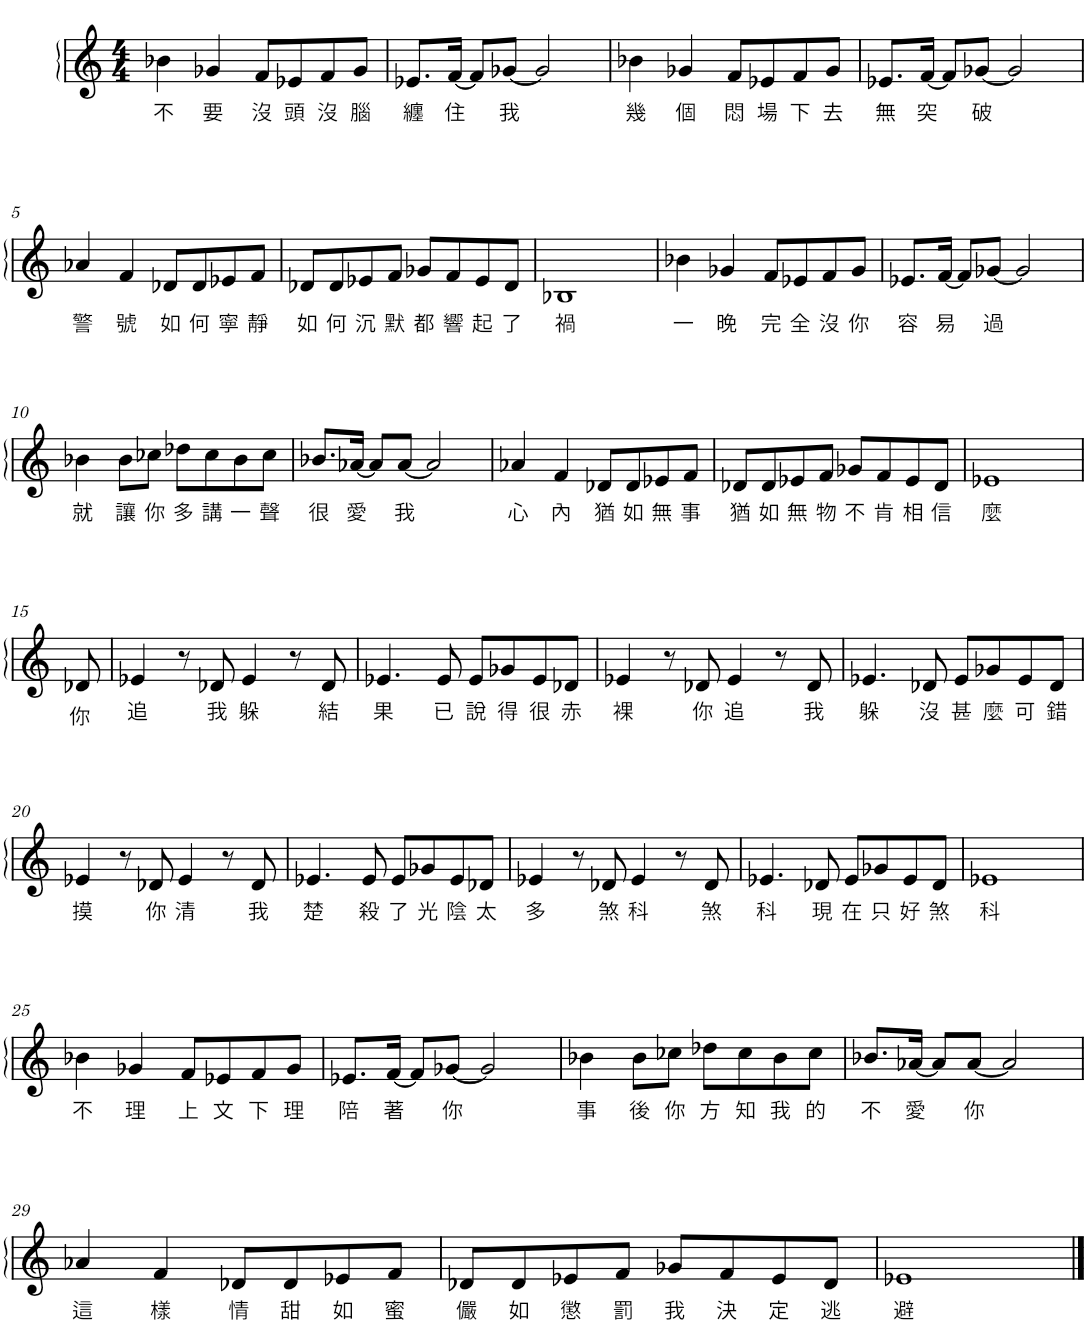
**kern	**text	**text
*part1	*part1	*part1
*staff1	*staff1	*staff1
*I"Piano	*	*
*I'Pno	*	*
*clefG2	*	*
*k[]	*	*
*M4/4	*	*
=1	=1	=1
!	!LO:LY:b	!
4b-X\	不	.
!	!LO:LY:b	!
4g-X/	要	.
!	!LO:LY:b	!
8f/L	沒	.
!	!LO:LY:b	!
8e-X/	頭	.
!	!LO:LY:b	!
8f/	沒	.
!	!LO:LY:b	!
8g-/J	腦	.
=2	=2	=2
!	!LO:LY:b	!
8.e-X/L	纏	.
!	!LO:LY:b	!
[<16f/Jk	住	.
8f/L]	.	.
!	!LO:LY:b	!
[<8g-X/J	我	.
2g-/]	.	.
=3	=3	=3
!	!LO:LY:b	!
4b-X\	幾	.
!	!LO:LY:b	!
4g-X/	個	.
!	!LO:LY:b	!
8f/L	悶	.
!	!LO:LY:b	!
8e-X/	場	.
!	!LO:LY:b	!
8f/	下	.
!	!LO:LY:b	!
8g-/J	去	.
=4	=4	=4
!	!LO:LY:b	!
8.e-X/L	無	.
!	!LO:LY:b	!
[<16f/Jk	突	.
8f/L]	.	.
!	!LO:LY:b	!
[<8g-X/J	破	.
2g-/]	.	.
!!LO:LB:g=z
=5	=5	=5
!	!LO:LY:b	!
4a-X/	警	.
!	!LO:LY:b	!
4f/	號	.
!	!LO:LY:b	!
8d-X/L	如	.
!	!LO:LY:b	!
8d-/	何	.
!	!LO:LY:b	!
8e-X/	寧	.
!	!LO:LY:b	!
8f/J	靜	.
=6	=6	=6
!	!LO:LY:b	!
8d-X/L	如	.
!	!LO:LY:b	!
8d-/	何	.
!	!LO:LY:b	!
8e-X/	沉	.
!	!LO:LY:b	!
8f/J	默	.
!	!LO:LY:b	!
8g-X/L	都	.
!	!LO:LY:b	!
8f/	響	.
!	!LO:LY:b	!
8e-/	起	.
!	!LO:LY:b	!
8d-/J	了	.
=7	=7	=7
!	!LO:LY:b	!
1B-X	禍	.
=8	=8	=8
!	!LO:LY:b	!
4b-X\	一	.
!	!LO:LY:b	!
4g-X/	晚	.
!	!LO:LY:b	!
8f/L	完	.
!	!LO:LY:b	!
8e-X/	全	.
!	!LO:LY:b	!
8f/	沒	.
!	!LO:LY:b	!
8g-/J	你	.
=9	=9	=9
!	!LO:LY:b	!
8.e-X/L	容	.
!	!LO:LY:b	!
[<16f/Jk	易	.
8f/L]	.	.
!	!LO:LY:b	!
[<8g-X/J	過	.
2g-/]	.	.
!!LO:LB:g=z
=10	=10	=10
!	!LO:LY:b	!
4b-X\	就	.
!	!LO:LY:b	!
8b-\L	讓	.
!	!LO:LY:b	!
8cc-X\J	你	.
!	!LO:LY:b	!
8dd-X\L	多	.
!	!LO:LY:b	!
8cc-\	講	.
!	!LO:LY:b	!
8b-\	一	.
!	!LO:LY:b	!
8cc-\J	聲	.
=11	=11	=11
!	!LO:LY:b	!
8.b-X/L	很	.
!	!LO:LY:b	!
[<16a-X/Jk	愛	.
8a-/L]	.	.
!	!LO:LY:b	!
[<8a-/J	我	.
2a-/]	.	.
=12	=12	=12
!	!LO:LY:b	!
4a-X/	心	.
!	!LO:LY:b	!
4f/	內	.
!	!LO:LY:b	!
8d-X/L	猶	.
!	!LO:LY:b	!
8d-/	如	.
!	!LO:LY:b	!
8e-X/	無	.
!	!LO:LY:b	!
8f/J	事	.
=13	=13	=13
!	!LO:LY:b	!
8d-X/L	猶	.
!	!LO:LY:b	!
8d-/	如	.
!	!LO:LY:b	!
8e-X/	無	.
!	!LO:LY:b	!
8f/J	物	.
!	!LO:LY:b	!
8g-X/L	不	.
!	!LO:LY:b	!
8f/	肯	.
!	!LO:LY:b	!
8e-/	相	.
!	!LO:LY:b	!
8d-/J	信	.
=14	=14	=14
!	!LO:LY:b	!
1e-X	麼	.
!!LO:LB:g=z
=15	=15	=15
!	!	!LO:LY:b
8d-X/	.	你
=16	=16	=16
!	!LO:LY:b	!
4e-X/	追	.
8r	.	.
!	!LO:LY:b	!
8d-X/	我	.
!	!LO:LY:b	!
4e-/	躲	.
8r	.	.
!	!LO:LY:b	!
8d-/	結	.
=17	=17	=17
!	!LO:LY:b	!
4.e-X/	果	.
!	!LO:LY:b	!
8e-/	已	.
!	!LO:LY:b	!
8e-/L	說	.
!	!LO:LY:b	!
8g-X/	得	.
!	!LO:LY:b	!
8e-/	很	.
!	!LO:LY:b	!
8d-X/J	赤	.
=18	=18	=18
!	!LO:LY:b	!
4e-X/	裸	.
8r	.	.
!	!LO:LY:b	!
8d-X/	你	.
!	!LO:LY:b	!
4e-/	追	.
8r	.	.
!	!LO:LY:b	!
8d-/	我	.
=19	=19	=19
!	!LO:LY:b	!
4.e-X/	躲	.
!	!LO:LY:b	!
8d-X/	沒	.
!	!LO:LY:b	!
8e-/L	甚	.
!	!LO:LY:b	!
8g-X/	麼	.
!	!LO:LY:b	!
8e-/	可	.
!	!LO:LY:b	!
8d-/J	錯	.
!!LO:LB:g=z
=20	=20	=20
!	!LO:LY:b	!
4e-X/	摸	.
8r	.	.
!	!LO:LY:b	!
8d-X/	你	.
!	!LO:LY:b	!
4e-/	清	.
8r	.	.
!	!LO:LY:b	!
8d-/	我	.
=21	=21	=21
!	!LO:LY:b	!
4.e-X/	楚	.
!	!LO:LY:b	!
8e-/	殺	.
!	!LO:LY:b	!
8e-/L	了	.
!	!LO:LY:b	!
8g-X/	光	.
!	!LO:LY:b	!
8e-/	陰	.
!	!LO:LY:b	!
8d-X/J	太	.
=22	=22	=22
!	!LO:LY:b	!
4e-X/	多	.
8r	.	.
!	!LO:LY:b	!
8d-X/	煞	.
!	!LO:LY:b	!
4e-/	科	.
8r	.	.
!	!LO:LY:b	!
8d-/	煞	.
=23	=23	=23
!	!LO:LY:b	!
4.e-X/	科	.
!	!LO:LY:b	!
8d-X/	現	.
!	!LO:LY:b	!
8e-/L	在	.
!	!LO:LY:b	!
8g-X/	只	.
!	!LO:LY:b	!
8e-/	好	.
!	!LO:LY:b	!
8d-/J	煞	.
=24	=24	=24
!	!LO:LY:b	!
1e-X	科	.
!!LO:LB:g=z
=25	=25	=25
!	!LO:LY:b	!
4b-X\	不	.
!	!LO:LY:b	!
4g-X/	理	.
!	!LO:LY:b	!
8f/L	上	.
!	!LO:LY:b	!
8e-X/	文	.
!	!LO:LY:b	!
8f/	下	.
!	!LO:LY:b	!
8g-/J	理	.
=26	=26	=26
!	!LO:LY:b	!
8.e-X/L	陪	.
!	!LO:LY:b	!
[<16f/Jk	著	.
8f/L]	.	.
!	!LO:LY:b	!
[<8g-X/J	你	.
2g-/]	.	.
=27	=27	=27
!	!LO:LY:b	!
4b-X\	事	.
!	!LO:LY:b	!
8b-\L	後	.
!	!LO:LY:b	!
8cc-X\J	你	.
!	!LO:LY:b	!
8dd-X\L	方	.
!	!LO:LY:b	!
8cc-\	知	.
!	!LO:LY:b	!
8b-\	我	.
!	!LO:LY:b	!
8cc-\J	的	.
=28	=28	=28
!	!LO:LY:b	!
8.b-X/L	不	.
!	!LO:LY:b	!
[<16a-X/Jk	愛	.
8a-/L]	.	.
!	!LO:LY:b	!
[<8a-/J	你	.
2a-/]	.	.
!!LO:LB:g=z
=29	=29	=29
!	!LO:LY:b	!
4a-X/	這	.
!	!LO:LY:b	!
4f/	樣	.
!	!LO:LY:b	!
8d-X/L	情	.
!	!LO:LY:b	!
8d-/	甜	.
!	!LO:LY:b	!
8e-X/	如	.
!	!LO:LY:b	!
8f/J	蜜	.
=30	=30	=30
!	!LO:LY:b	!
8d-X/L	儼	.
!	!LO:LY:b	!
8d-/	如	.
!	!LO:LY:b	!
8e-X/	懲	.
!	!LO:LY:b	!
8f/J	罰	.
!	!LO:LY:b	!
8g-X/L	我	.
!	!LO:LY:b	!
8f/	決	.
!	!LO:LY:b	!
8e-/	定	.
!	!LO:LY:b	!
8d-/J	逃	.
=31	=31	=31
!	!LO:LY:b	!
1e-X	避	.
==	==	==
*-	*-	*-
